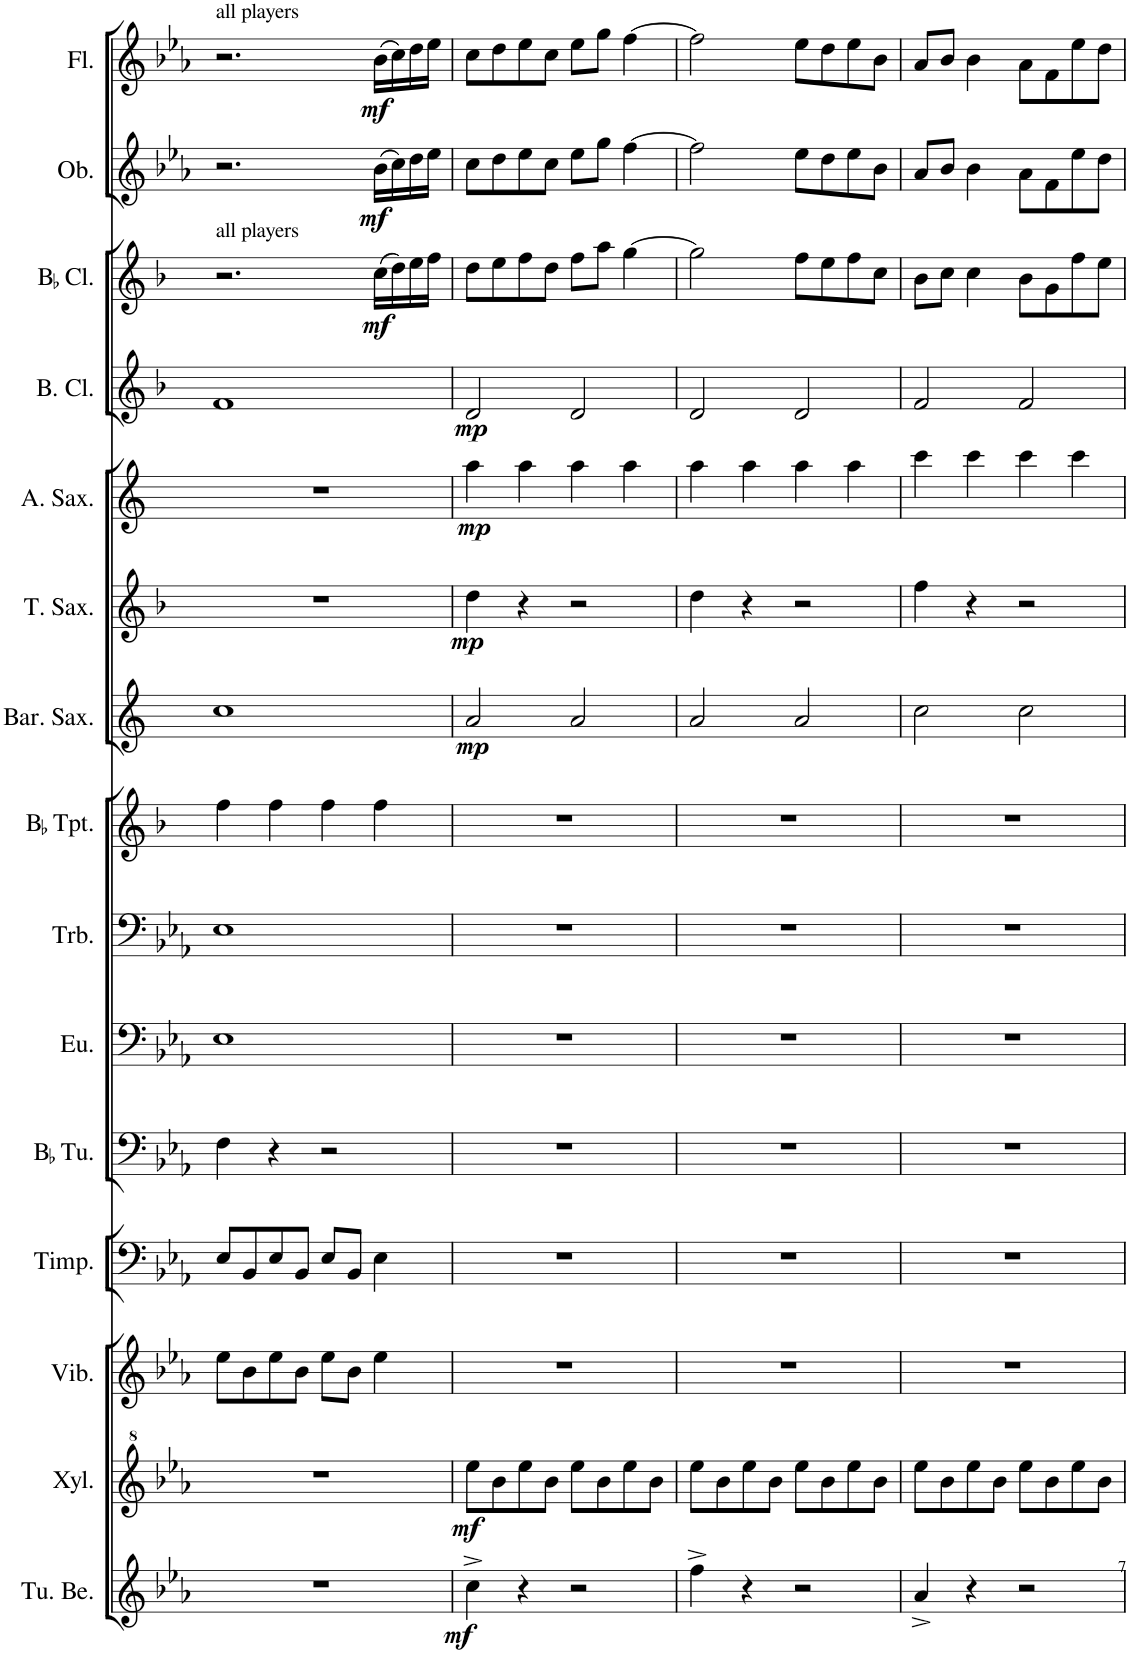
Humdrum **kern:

**kern	**dynam	**kern	**dynam	**kern	**kern	**kern	**kern	**kern	**kern	**kern	**dynam	**kern	**dynam	**kern	**dynam	**kern	**dynam	**kern	**dynam	**kern	**dynam	**kern	**dynam
*part15	*part15	*part14	*part14	*part13	*part12	*part11	*part10	*part9	*part8	*part7	*part7	*part6	*part6	*part5	*part5	*part4	*part4	*part3	*part3	*part2	*part2	*part1	*part1
*staff15	*staff15	*staff14	*staff14	*staff13	*staff12	*staff11	*staff10	*staff9	*staff8	*staff7	*staff7	*staff6	*staff6	*staff5	*staff5	*staff4	*staff4	*staff3	*staff3	*staff2	*staff2	*staff1	*staff1
*I"Tubular Bells	*	*I"Xylophone	*	*I"Vibraphone	*I"Timpani	*I"BaccidentalFlat Tuba	*I"Euphonium	*I"Trombone	*I"BaccidentalFlat Trumpet	*I"Baritone Saxophone	*	*I"Tenor Saxophone	*	*I"Alto Saxophone	*	*I"Bass Clarinet	*	*I"BaccidentalFlat Clarinet	*	*I"Oboe	*	*I"Flute	*
*I'Tu. Be.	*	*I'Xyl.	*	*I'Vib.	*I'Timp.	*I'BaccidentalFlat Tu.	*I'Eu.	*I'Trb.	*I'BaccidentalFlat Tpt.	*I'Bar. Sax.	*	*I'T. Sax.	*	*I'A. Sax.	*	*I'B. Cl.	*	*I'BaccidentalFlat Cl.	*	*I'Ob.	*	*I'Fl.	*
!!LO:PB:g=z
*clefG2	*	*clefG^2	*	*clefG2	*clefF4	*clefF4	*clefF4	*clefF4	*clefG2	*clefG2	*	*clefG2	*	*clefG2	*	*clefG2	*	*clefG2	*	*clefG2	*	*clefG2	*
*	*	*	*	*	*	*	*	*	*Trd1c2	*Trd12c21	*	*Trd8c14	*	*Trd5c9	*	*Trd8c14	*	*Trd1c2	*	*	*	*	*
*k[b-e-a-]	*	*k[b-e-a-]	*	*k[b-e-a-]	*k[b-e-a-]	*k[b-e-a-]	*k[b-e-a-]	*k[b-e-a-]	*k[b-]	*k[]	*	*k[b-]	*	*k[]	*	*k[b-]	*	*k[b-]	*	*k[b-e-a-]	*	*k[b-e-a-]	*
*M4/4	*	*M4/4	*	*M4/4	*M4/4	*M4/4	*M4/4	*M4/4	*M4/4	*M4/4	*	*M4/4	*	*M4/4	*	*M4/4	*	*M4/4	*	*M4/4	*	*M4/4	*
=27	=27	=27	=27	=27	=27	=27	=27	=27	=27	=27	=27	=27	=27	=27	=27	=27	=27	=27	=27	=27	=27	=27	=27
!	!	!	!	!	!	!	!	!	!	!	!	!	!	!	!	!	!	!	!	!	!	!LO:TX:a:t=all players	!
!	!	!	!	!	!	!	!	!	!	!	!	!	!	!	!	!	!	!LO:TX:a:t=all players	!	!	!	!	!
1r	.	1r	.	8ee-\L	8E-/L	4F\	1E-	1E-	4ff\	1cc	.	1r	.	1r	.	1f	.	2.r	.	2.r	.	2.r	.
.	.	.	.	8b-\	8BB-/	.	.	.	.	.	.	.	.	.	.	.	.	.	.	.	.	.	.
.	.	.	.	8ee-\	8E-/	4r	.	.	4ff\	.	.	.	.	.	.	.	.	.	.	.	.	.	.
.	.	.	.	8b-\J	8BB-/J	.	.	.	.	.	.	.	.	.	.	.	.	.	.	.	.	.	.
.	.	.	.	8ee-\L	8E-/L	2r	.	.	4ff\	.	.	.	.	.	.	.	.	.	.	.	.	.	.
.	.	.	.	8b-\J	8BB-/J	.	.	.	.	.	.	.	.	.	.	.	.	.	.	.	.	.	.
!	!	!	!	!	!	!	!	!	!	!	!	!	!	!	!	!	!	!	!LO:DY:b	!	!LO:DY:b	!	!LO:DY:b
.	.	.	.	4ee-\	4E-\	.	.	.	4ff\	.	.	.	.	.	.	.	.	(16cc\LL	mf	(16b-\LL	mf	(16b-\LL	mf
.	.	.	.	.	.	.	.	.	.	.	.	.	.	.	.	.	.	16dd\)	.	16cc\)	.	16cc\)	.
.	.	.	.	.	.	.	.	.	.	.	.	.	.	.	.	.	.	16ee\	.	16dd\	.	16dd\	.
.	.	.	.	.	.	.	.	.	.	.	.	.	.	.	.	.	.	16ff\JJ	.	16ee-\JJ	.	16ee-\JJ	.
=28	=28	=28	=28	=28	=28	=28	=28	=28	=28	=28	=28	=28	=28	=28	=28	=28	=28	=28	=28	=28	=28	=28	=28
!	!LO:DY:b	!	!LO:DY:b	!	!	!	!	!	!	!	!LO:DY:b	!	!LO:DY:b	!	!LO:DY:b	!	!LO:DY:b	!	!	!	!	!	!
4cc^\	mf	8eee-\L	mf	1r	1r	1r	1r	1r	1r	2a/	mp	4dd\	mp	4aa\	mp	2d/	mp	8dd\L	.	8cc\L	.	8cc\L	.
.	.	8bb-\	.	.	.	.	.	.	.	.	.	.	.	.	.	.	.	8ee\	.	8dd\	.	8dd\	.
4r	.	8eee-\	.	.	.	.	.	.	.	.	.	4r	.	4aa\	.	.	.	8ff\	.	8ee-\	.	8ee-\	.
.	.	8bb-\J	.	.	.	.	.	.	.	.	.	.	.	.	.	.	.	8dd\J	.	8cc\J	.	8cc\J	.
2r	.	8eee-\L	.	.	.	.	.	.	.	2a/	.	2r	.	4aa\	.	2d/	.	8ff\L	.	8ee-\L	.	8ee-\L	.
.	.	8bb-\	.	.	.	.	.	.	.	.	.	.	.	.	.	.	.	8aa\J	.	8gg\J	.	8gg\J	.
.	.	8eee-\	.	.	.	.	.	.	.	.	.	.	.	4aa\	.	.	.	[4gg\	.	[4ff\	.	[4ff\	.
.	.	8bb-\J	.	.	.	.	.	.	.	.	.	.	.	.	.	.	.	.	.	.	.	.	.
=29	=29	=29	=29	=29	=29	=29	=29	=29	=29	=29	=29	=29	=29	=29	=29	=29	=29	=29	=29	=29	=29	=29	=29
4ff^\	.	8eee-\L	.	1r	1r	1r	1r	1r	1r	2a/	.	4dd\	.	4aa\	.	2d/	.	2gg\]	.	2ff\]	.	2ff\]	.
.	.	8bb-\	.	.	.	.	.	.	.	.	.	.	.	.	.	.	.	.	.	.	.	.	.
4r	.	8eee-\	.	.	.	.	.	.	.	.	.	4r	.	4aa\	.	.	.	.	.	.	.	.	.
.	.	8bb-\J	.	.	.	.	.	.	.	.	.	.	.	.	.	.	.	.	.	.	.	.	.
2r	.	8eee-\L	.	.	.	.	.	.	.	2a/	.	2r	.	4aa\	.	2d/	.	8ff\L	.	8ee-\L	.	8ee-\L	.
.	.	8bb-\	.	.	.	.	.	.	.	.	.	.	.	.	.	.	.	8ee\	.	8dd\	.	8dd\	.
.	.	8eee-\	.	.	.	.	.	.	.	.	.	.	.	4aa\	.	.	.	8ff\	.	8ee-\	.	8ee-\	.
.	.	8bb-\J	.	.	.	.	.	.	.	.	.	.	.	.	.	.	.	8cc\J	.	8b-\J	.	8b-\J	.
=30	=30	=30	=30	=30	=30	=30	=30	=30	=30	=30	=30	=30	=30	=30	=30	=30	=30	=30	=30	=30	=30	=30	=30
4a-^/	.	8eee-\L	.	1r	1r	1r	1r	1r	1r	2cc\	.	4ff\	.	4ccc\	.	2f/	.	8b-\L	.	8a-/L	.	8a-/L	.
.	.	8bb-\	.	.	.	.	.	.	.	.	.	.	.	.	.	.	.	8cc\J	.	8b-/J	.	8b-/J	.
4r	.	8eee-\	.	.	.	.	.	.	.	.	.	4r	.	4ccc\	.	.	.	4cc\	.	4b-\	.	4b-\	.
.	.	8bb-\J	.	.	.	.	.	.	.	.	.	.	.	.	.	.	.	.	.	.	.	.	.
2r	.	8eee-\L	.	.	.	.	.	.	.	2cc\	.	2r	.	4ccc\	.	2f/	.	8b-\L	.	8a-\L	.	8a-\L	.
.	.	8bb-\	.	.	.	.	.	.	.	.	.	.	.	.	.	.	.	8g\	.	8f\	.	8f\	.
.	.	8eee-\	.	.	.	.	.	.	.	.	.	.	.	4ccc\	.	.	.	8ff\	.	8ee-\	.	8ee-\	.
.	.	8bb-\J	.	.	.	.	.	.	.	.	.	.	.	.	.	.	.	8ee\J	.	8dd\J	.	8dd\J	.
=	=	=	=	=	=	=	=	=	=	=	=	=	=	=	=	=	=	=	=	=	=	=	=
*-	*-	*-	*-	*-	*-	*-	*-	*-	*-	*-	*-	*-	*-	*-	*-	*-	*-	*-	*-	*-	*-	*-	*-
